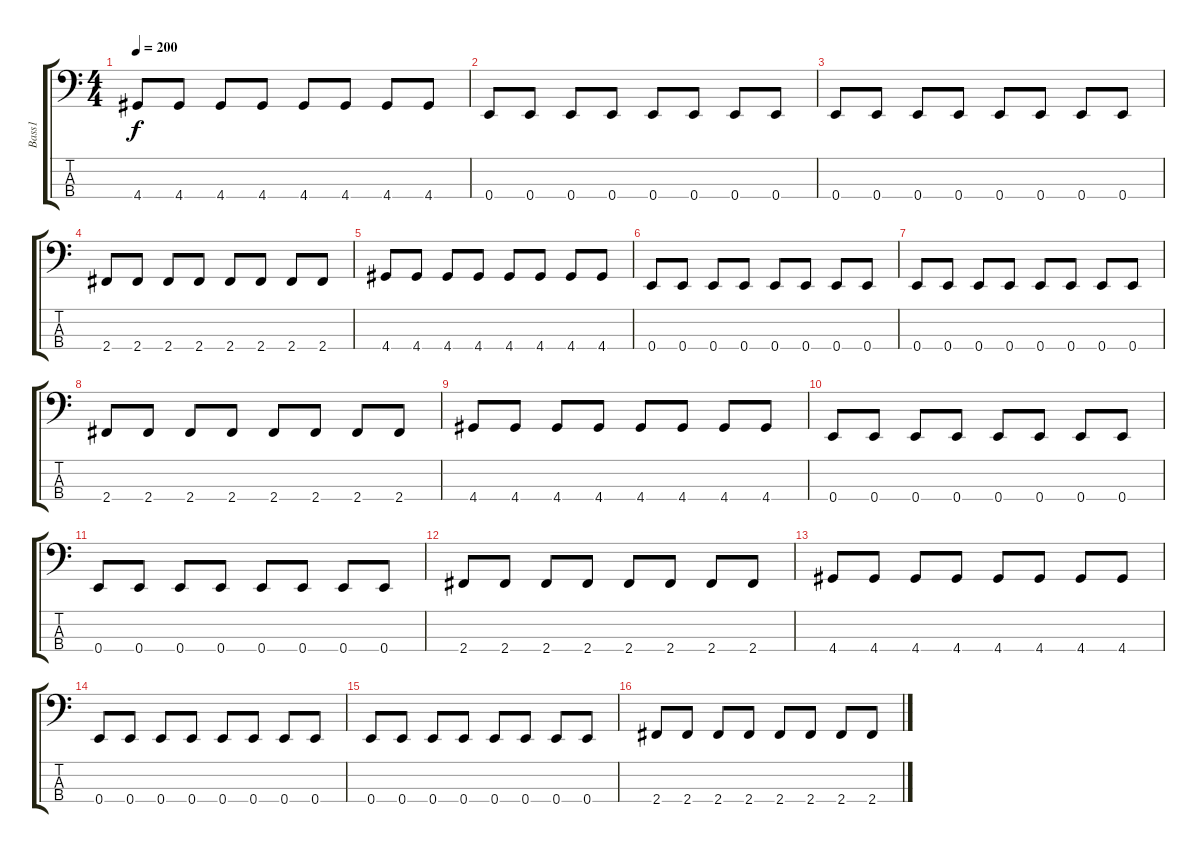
\track ("Bass1" "Bass1") {instrument electricbasspick}
\staff {score tabs}
\tuning (G2 D2 A1 E1) {hide}
\ts (4 4)
\tempo 200
\clef f4
\ks c
4.4.8{dy f} 4.4.8 4.4.8 4.4.8 4.4.8 4.4.8 4.4.8 4.4.8 |
0.4.8 0.4.8 0.4.8 0.4.8 0.4.8 0.4.8 0.4.8 0.4.8 |
0.4.8 0.4.8 0.4.8 0.4.8 0.4.8 0.4.8 0.4.8 0.4.8 |
2.4.8 2.4.8 2.4.8 2.4.8 2.4.8 2.4.8 2.4.8 2.4.8 |
4.4.8 4.4.8 4.4.8 4.4.8 4.4.8 4.4.8 4.4.8 4.4.8 |
0.4.8 0.4.8 0.4.8 0.4.8 0.4.8 0.4.8 0.4.8 0.4.8 |
0.4.8 0.4.8 0.4.8 0.4.8 0.4.8 0.4.8 0.4.8 0.4.8 |
2.4.8 2.4.8 2.4.8 2.4.8 2.4.8 2.4.8 2.4.8 2.4.8 |
4.4.8 4.4.8 4.4.8 4.4.8 4.4.8 4.4.8 4.4.8 4.4.8 |
0.4.8 0.4.8 0.4.8 0.4.8 0.4.8 0.4.8 0.4.8 0.4.8 |
0.4.8 0.4.8 0.4.8 0.4.8 0.4.8 0.4.8 0.4.8 0.4.8 |
2.4.8 2.4.8 2.4.8 2.4.8 2.4.8 2.4.8 2.4.8 2.4.8 |
4.4.8 4.4.8 4.4.8 4.4.8 4.4.8 4.4.8 4.4.8 4.4.8 |
0.4.8 0.4.8 0.4.8 0.4.8 0.4.8 0.4.8 0.4.8 0.4.8 |
0.4.8 0.4.8 0.4.8 0.4.8 0.4.8 0.4.8 0.4.8 0.4.8 |
2.4.8 2.4.8 2.4.8 2.4.8 2.4.8 2.4.8 2.4.8 2.4.8
